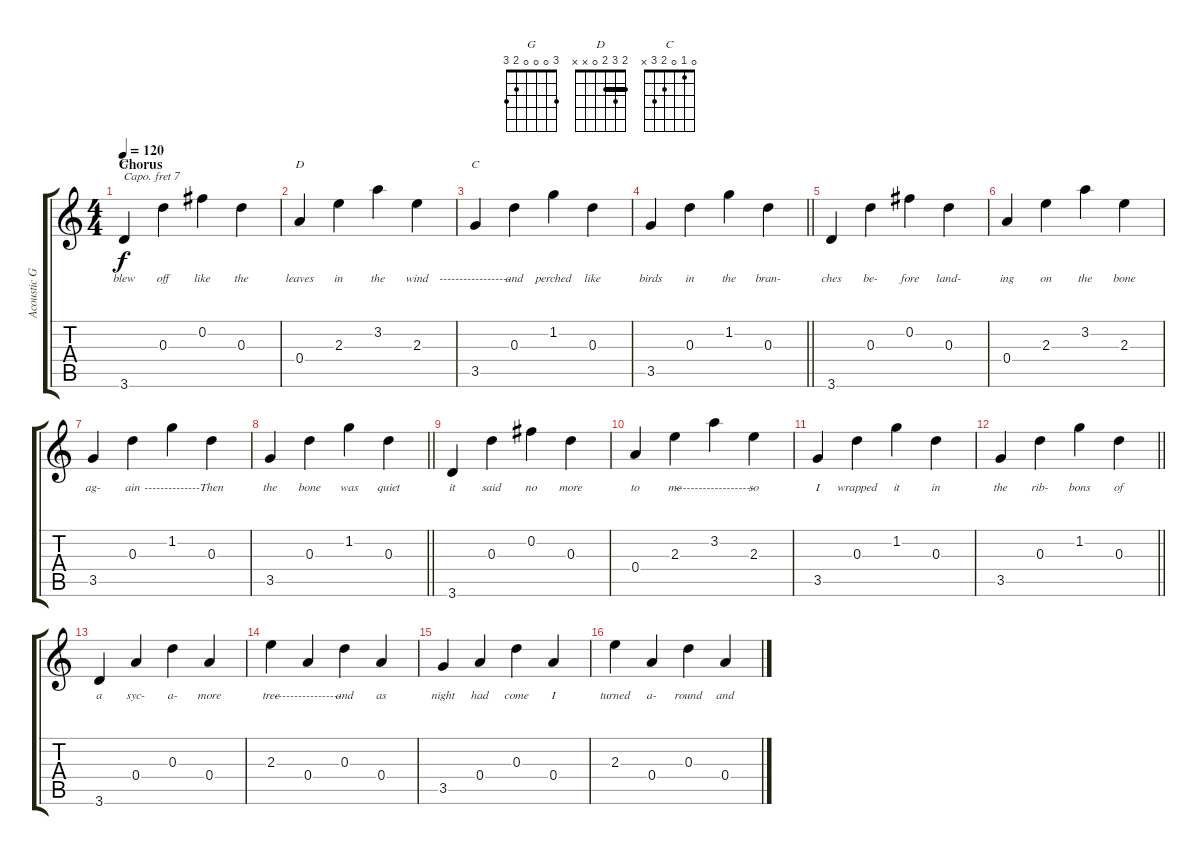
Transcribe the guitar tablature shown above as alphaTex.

\track ("Acoustic Guitar" "Acoustic G") {instrument acousticguitarsteel}
\staff {score tabs}
\capo 7
\tuning (E4 B3 G3 D3 A2 E2) {hide}
\chord ("G" 3 0 0 0 2 3)
\chord ("D" 2 3 2 0 x x) {barre 2}
\chord ("C" 0 1 0 2 3 x)
\ts (4 4)
\section ("" "Chorus")
\tempo 120
\clef g2
\ks c
3.6.4{ch "G" lyrics (0 "blew") lyrics (1 "") lyrics (2 "") lyrics (3 "") lyrics (4 "") dy f} 0.3.4{lyrics (0 "off") lyrics (1 "") lyrics (2 "") lyrics (3 "") lyrics (4 "")} 0.2.4{lyrics (0 "like") lyrics (1 "") lyrics (2 "") lyrics (3 "") lyrics (4 "")} 0.3.4{lyrics (0 "the") lyrics (1 "") lyrics (2 "") lyrics (3 "") lyrics (4 "")} |
0.4.4{ch "D" lyrics (0 "leaves") lyrics (1 "") lyrics (2 "") lyrics (3 "") lyrics (4 "")} 2.3.4{lyrics (0 "in") lyrics (1 "") lyrics (2 "") lyrics (3 "") lyrics (4 "")} 3.2.4{lyrics (0 "the") lyrics (1 "") lyrics (2 "") lyrics (3 "") lyrics (4 "")} 2.3.4{lyrics (0 "wind") lyrics (1 "") lyrics (2 "") lyrics (3 "") lyrics (4 "")} |
3.5.4{ch "C" lyrics (0 "------------------") lyrics (1 "") lyrics (2 "") lyrics (3 "") lyrics (4 "")} 0.3.4{lyrics (0 "and") lyrics (1 "") lyrics (2 "") lyrics (3 "") lyrics (4 "")} 1.2.4{lyrics (0 "perched") lyrics (1 "") lyrics (2 "") lyrics (3 "") lyrics (4 "")} 0.3.4{lyrics (0 "like") lyrics (1 "") lyrics (2 "") lyrics (3 "") lyrics (4 "")} |
\barLineRight lightlight
3.5.4{lyrics (0 "birds") lyrics (1 "") lyrics (2 "") lyrics (3 "") lyrics (4 "")} 0.3.4{lyrics (0 "in") lyrics (1 "") lyrics (2 "") lyrics (3 "") lyrics (4 "")} 1.2.4{lyrics (0 "the") lyrics (1 "") lyrics (2 "") lyrics (3 "") lyrics (4 "")} 0.3.4{lyrics (0 "bran-") lyrics (1 "") lyrics (2 "") lyrics (3 "") lyrics (4 "")} |
3.6.4{lyrics (0 "ches") lyrics (1 "") lyrics (2 "") lyrics (3 "") lyrics (4 "")} 0.3.4{lyrics (0 "be-") lyrics (1 "") lyrics (2 "") lyrics (3 "") lyrics (4 "")} 0.2.4{lyrics (0 "fore") lyrics (1 "") lyrics (2 "") lyrics (3 "") lyrics (4 "")} 0.3.4{lyrics (0 "land-") lyrics (1 "") lyrics (2 "") lyrics (3 "") lyrics (4 "")} |
0.4.4{lyrics (0 "ing") lyrics (1 "") lyrics (2 "") lyrics (3 "") lyrics (4 "")} 2.3.4{lyrics (0 "on") lyrics (1 "") lyrics (2 "") lyrics (3 "") lyrics (4 "")} 3.2.4{lyrics (0 "the") lyrics (1 "") lyrics (2 "") lyrics (3 "") lyrics (4 "")} 2.3.4{lyrics (0 "bone") lyrics (1 "") lyrics (2 "") lyrics (3 "") lyrics (4 "")} |
3.5.4{lyrics (0 "ag-") lyrics (1 "") lyrics (2 "") lyrics (3 "") lyrics (4 "")} 0.3.4{lyrics (0 "ain") lyrics (1 "") lyrics (2 "") lyrics (3 "") lyrics (4 "")} 1.2.4{lyrics (0 "--------------") lyrics (1 "") lyrics (2 "") lyrics (3 "") lyrics (4 "")} 0.3.4{lyrics (0 "Then") lyrics (1 "") lyrics (2 "") lyrics (3 "") lyrics (4 "")} |
\barLineRight lightlight
3.5.4{lyrics (0 "the") lyrics (1 "") lyrics (2 "") lyrics (3 "") lyrics (4 "")} 0.3.4{lyrics (0 "bone") lyrics (1 "") lyrics (2 "") lyrics (3 "") lyrics (4 "")} 1.2.4{lyrics (0 "was") lyrics (1 "") lyrics (2 "") lyrics (3 "") lyrics (4 "")} 0.3.4{lyrics (0 "quiet") lyrics (1 "") lyrics (2 "") lyrics (3 "") lyrics (4 "")} |
3.6.4{lyrics (0 "it") lyrics (1 "") lyrics (2 "") lyrics (3 "") lyrics (4 "")} 0.3.4{lyrics (0 "said") lyrics (1 "") lyrics (2 "") lyrics (3 "") lyrics (4 "")} 0.2.4{lyrics (0 "no") lyrics (1 "") lyrics (2 "") lyrics (3 "") lyrics (4 "")} 0.3.4{lyrics (0 "more") lyrics (1 "") lyrics (2 "") lyrics (3 "") lyrics (4 "")} |
0.4.4{lyrics (0 "to") lyrics (1 "") lyrics (2 "") lyrics (3 "") lyrics (4 "")} 2.3.4{lyrics (0 "me") lyrics (1 "") lyrics (2 "") lyrics (3 "") lyrics (4 "")} 3.2.4{lyrics (0 "--------------------") lyrics (1 "") lyrics (2 "") lyrics (3 "") lyrics (4 "")} 2.3.4{lyrics (0 "so") lyrics (1 "") lyrics (2 "") lyrics (3 "") lyrics (4 "")} |
3.5.4{lyrics (0 "I") lyrics (1 "") lyrics (2 "") lyrics (3 "") lyrics (4 "")} 0.3.4{lyrics (0 "wrapped") lyrics (1 "") lyrics (2 "") lyrics (3 "") lyrics (4 "")} 1.2.4{lyrics (0 "it") lyrics (1 "") lyrics (2 "") lyrics (3 "") lyrics (4 "")} 0.3.4{lyrics (0 "in") lyrics (1 "") lyrics (2 "") lyrics (3 "") lyrics (4 "")} |
\barLineRight lightlight
3.5.4{lyrics (0 "the") lyrics (1 "") lyrics (2 "") lyrics (3 "") lyrics (4 "")} 0.3.4{lyrics (0 "rib-") lyrics (1 "") lyrics (2 "") lyrics (3 "") lyrics (4 "")} 1.2.4{lyrics (0 "bons") lyrics (1 "") lyrics (2 "") lyrics (3 "") lyrics (4 "")} 0.3.4{lyrics (0 "of") lyrics (1 "") lyrics (2 "") lyrics (3 "") lyrics (4 "")} |
3.6.4{lyrics (0 "a") lyrics (1 "") lyrics (2 "") lyrics (3 "") lyrics (4 "")} 0.4.4{lyrics (0 "syc-") lyrics (1 "") lyrics (2 "") lyrics (3 "") lyrics (4 "")} 0.3.4{lyrics (0 "a-") lyrics (1 "") lyrics (2 "") lyrics (3 "") lyrics (4 "")} 0.4.4{lyrics (0 "more") lyrics (1 "") lyrics (2 "") lyrics (3 "") lyrics (4 "")} |
2.3.4{lyrics (0 "tree") lyrics (1 "") lyrics (2 "") lyrics (3 "") lyrics (4 "")} 0.4.4{lyrics (0 "-----------------") lyrics (1 "") lyrics (2 "") lyrics (3 "") lyrics (4 "")} 0.3.4{lyrics (0 "and") lyrics (1 "") lyrics (2 "") lyrics (3 "") lyrics (4 "")} 0.4.4{lyrics (0 "as") lyrics (1 "") lyrics (2 "") lyrics (3 "") lyrics (4 "")} |
3.5.4{lyrics (0 "night") lyrics (1 "") lyrics (2 "") lyrics (3 "") lyrics (4 "")} 0.4.4{lyrics (0 "had") lyrics (1 "") lyrics (2 "") lyrics (3 "") lyrics (4 "")} 0.3.4{lyrics (0 "come") lyrics (1 "") lyrics (2 "") lyrics (3 "") lyrics (4 "")} 0.4.4{lyrics (0 "I") lyrics (1 "") lyrics (2 "") lyrics (3 "") lyrics (4 "")} |
2.3.4{lyrics (0 "turned") lyrics (1 "") lyrics (2 "") lyrics (3 "") lyrics (4 "")} 0.4.4{lyrics (0 "a-") lyrics (1 "") lyrics (2 "") lyrics (3 "") lyrics (4 "")} 0.3.4{lyrics (0 "round") lyrics (1 "") lyrics (2 "") lyrics (3 "") lyrics (4 "")} 0.4.4{lyrics (0 "and") lyrics (1 "") lyrics (2 "") lyrics (3 "") lyrics (4 "")}
